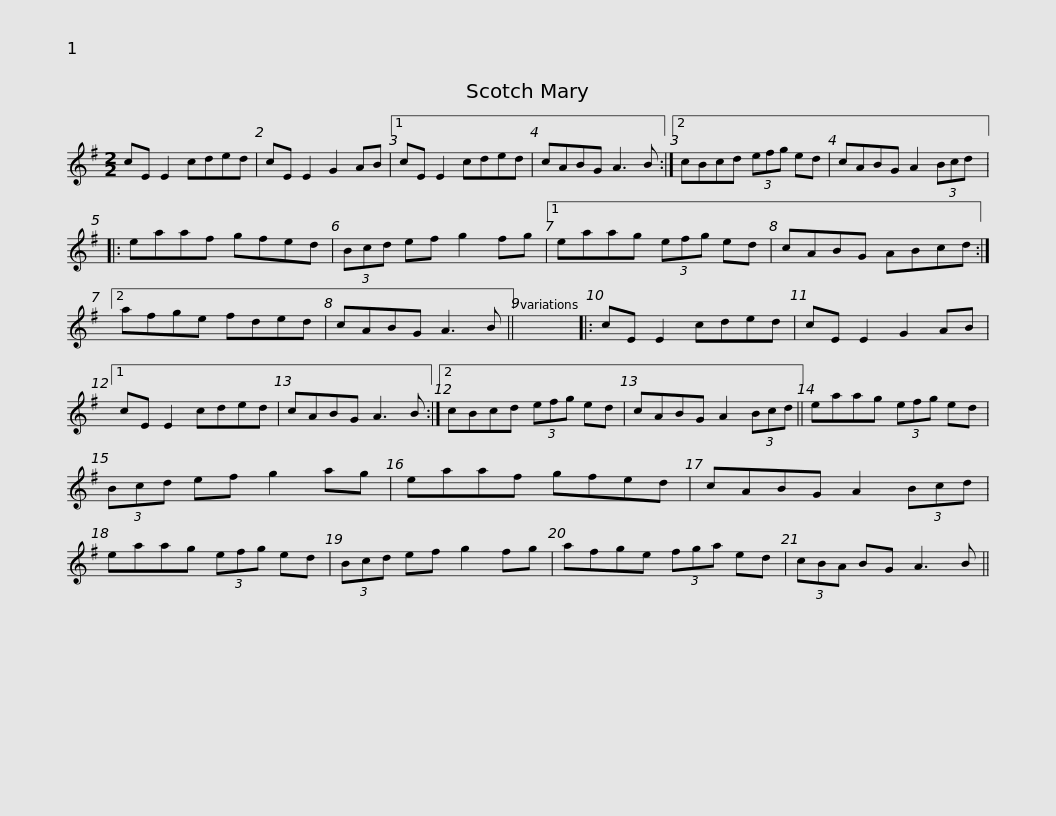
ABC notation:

X:1
L:1/8
M:2/2
I:linebreak $
K:G
V:1 treble
V:1
 cE E2 cded | cE E2 G2 AB |1 cE E2 cded | cABG A3 B :|2 cBcd (3efg ed | %5
 cABG A2 (3Bcd |:$ eaaf gfed | (3Bcd ef g2 fg |1 eaag (3efg ed | cABG ABcd :|2 %10
 afge fded |$ cABG A3 B || x8 |: cE E2 cded | cE E2 G2 AB |1 %15
 cE E2 cded | cABG A3 B :|2 cBcd (3efg ed |$ cABG A2 (3Bcd || eaag (3efg ed | %20
 (3Bcd ef g2 ag | eaaf gfed | cABG A2 (3Bcd |$ eaag (3efg ed | (3Bcd ef g2 fg | %25
 afge (3fga ed | (3cBA BG A3 B || %27
